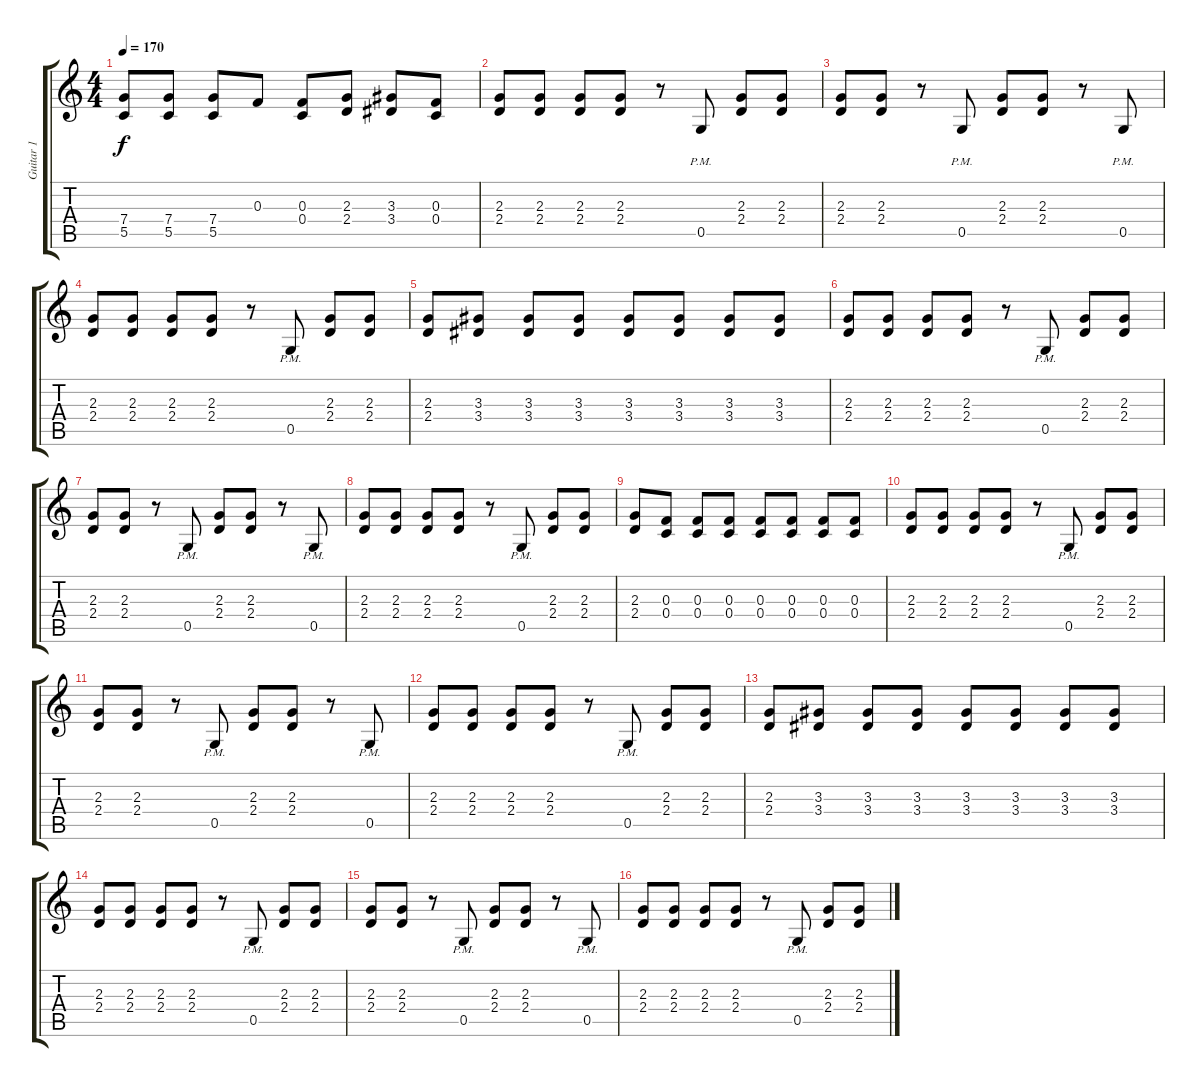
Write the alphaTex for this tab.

\track ("Guitar 1" "Guitar 1") {instrument distortionguitar}
\staff {score tabs}
\tuning (D4 A3 F3 C3 G2 C2) {hide}
\ts (4 4)
\tempo 170
\clef g2
\ks c
(7.4{t} 5.5{t}).8{dy f} (7.4 5.5).8 (7.4 5.5).8 0.3.8 (0.3 0.4).8 (2.3 2.4).8 (3.3 3.4).8 (0.3 0.4).8 |
(2.3 2.4).8 (2.3 2.4).8 (2.3 2.4).8 (2.3 2.4).8 r.8 0.5{pm}.8 (2.3 2.4).8 (2.3 2.4).8 |
(2.3 2.4).8 (2.3 2.4).8 r.8 0.5{pm}.8 (2.3 2.4).8 (2.3 2.4).8 r.8 0.5{pm}.8 |
(2.3 2.4).8 (2.3 2.4).8 (2.3 2.4).8 (2.3 2.4).8 r.8 0.5{pm}.8 (2.3 2.4).8 (2.3 2.4).8 |
(2.3 2.4).8 (3.3 3.4).8 (3.3 3.4).8 (3.3 3.4).8 (3.3 3.4).8 (3.3 3.4).8 (3.3 3.4).8 (3.3 3.4).8 |
(2.3 2.4).8 (2.3 2.4).8 (2.3 2.4).8 (2.3 2.4).8 r.8 0.5{pm}.8 (2.3 2.4).8 (2.3 2.4).8 |
(2.3 2.4).8 (2.3 2.4).8 r.8 0.5{pm}.8 (2.3 2.4).8 (2.3 2.4).8 r.8 0.5{pm}.8 |
(2.3 2.4).8 (2.3 2.4).8 (2.3 2.4).8 (2.3 2.4).8 r.8 0.5{pm}.8 (2.3 2.4).8 (2.3 2.4).8 |
(2.3 2.4).8 (0.3 0.4).8 (0.3 0.4).8 (0.3 0.4).8 (0.3 0.4).8 (0.3 0.4).8 (0.3 0.4).8 (0.3 0.4).8 |
(2.3 2.4).8 (2.3 2.4).8 (2.3 2.4).8 (2.3 2.4).8 r.8 0.5{pm}.8 (2.3 2.4).8 (2.3 2.4).8 |
(2.3 2.4).8 (2.3 2.4).8 r.8 0.5{pm}.8 (2.3 2.4).8 (2.3 2.4).8 r.8 0.5{pm}.8 |
(2.3 2.4).8 (2.3 2.4).8 (2.3 2.4).8 (2.3 2.4).8 r.8 0.5{pm}.8 (2.3 2.4).8 (2.3 2.4).8 |
(2.3 2.4).8 (3.3 3.4).8 (3.3 3.4).8 (3.3 3.4).8 (3.3 3.4).8 (3.3 3.4).8 (3.3 3.4).8 (3.3 3.4).8 |
(2.3 2.4).8 (2.3 2.4).8 (2.3 2.4).8 (2.3 2.4).8 r.8 0.5{pm}.8 (2.3 2.4).8 (2.3 2.4).8 |
(2.3 2.4).8 (2.3 2.4).8 r.8 0.5{pm}.8 (2.3 2.4).8 (2.3 2.4).8 r.8 0.5{pm}.8 |
(2.3 2.4).8 (2.3 2.4).8 (2.3 2.4).8 (2.3 2.4).8 r.8 0.5{pm}.8 (2.3 2.4).8 (2.3 2.4).8
